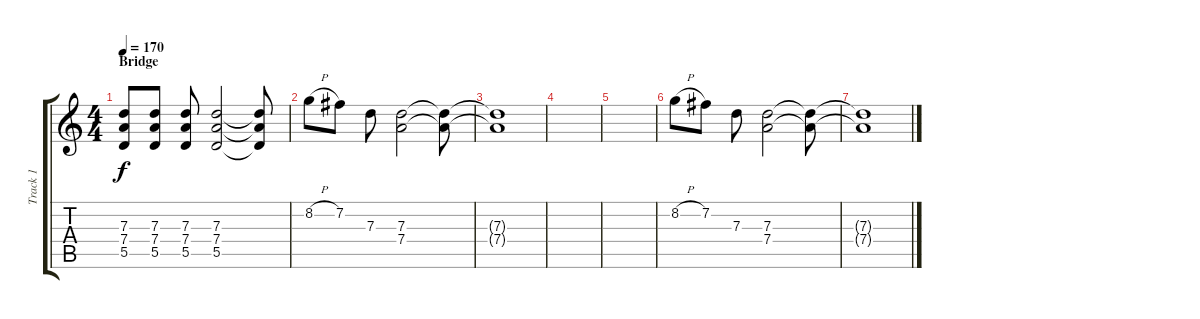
\track ("Track 1" "Track 1") {instrument distortionguitar}
\staff {score tabs}
\tuning (E4 B3 G3 D3 A2 D2) {hide}
\ts (4 4)
\section ("" "Bridge")
\tempo 170
\clef g2
\ks c
(7.3 7.4 5.5).8{dy f} (7.3 7.4 5.5).8 (7.3 7.4 5.5).8 (7.3 7.4 5.5).2 (7.3{t} 7.4{t} 5.5{t}).8 |
8.2{h}.8 7.2.8 7.3.8 (7.3 7.4).2 (7.3{t} 7.4{t}).8 |
(7.3{t} 7.4{t}).1 |
|
|
8.2{h}.8 7.2.8 7.3.8 (7.3 7.4).2 (7.3{t} 7.4{t}).8 |
(7.3{t} 7.4{t}).1
